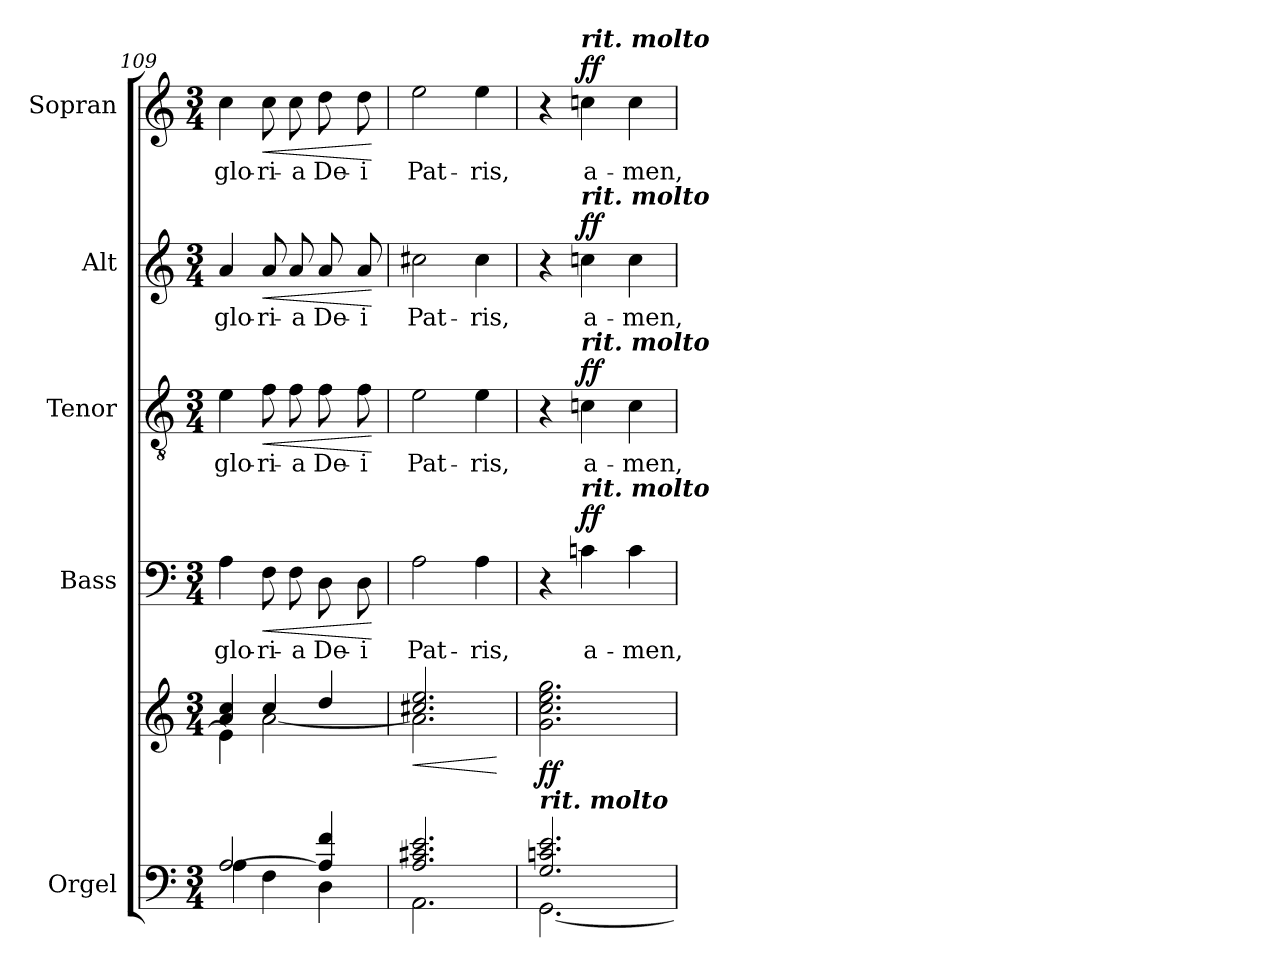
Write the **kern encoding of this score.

**kern	**kern	**dynam	**kern	**text	**dynam	**kern	**text	**dynam	**kern	**text	**dynam	**kern	**text	**dynam
*part5	*part5	*part5	*part4	*part4	*part4	*part3	*part3	*part3	*part2	*part2	*part2	*part1	*part1	*part1
*staff6	*staff5	*staff5/6	*staff4	*staff4	*staff4	*staff3	*staff3	*staff3	*staff2	*staff2	*staff2	*staff1	*staff1	*staff1
*I"Orgel	*	*	*I"Bass	*	*	*I"Tenor	*	*	*I"Alt	*	*	*I"Sopran	*	*
*I'Org.	*	*	*I'B.	*	*	*I'T.	*	*	*I'A.	*	*	*I'S.	*	*
*clefF4	*clefG2	*	*clefF4	*	*	*clefGv2	*	*	*clefG2	*	*	*clefG2	*	*
*k[]	*k[]	*	*k[]	*	*	*k[]	*	*	*k[]	*	*	*k[]	*	*
*C:	*C:	*	*C:	*	*	*C:	*	*	*C:	*	*	*C:	*	*
*M3/4	*M3/4	*	*M3/4	*	*	*M3/4	*	*	*M3/4	*	*	*M3/4	*	*
=109	=109	=109	=109	=109	=109	=109	=109	=109	=109	=109	=109	=109	=109	=109
*^	*^	*	*	*	*	*	*	*	*	*	*	*	*	*
!	!	!	!	!	!	!LO:LY:b	!	!	!LO:LY:b	!	!	!LO:LY:b	!	!	!LO:LY:b	!
[>2A/	4A\	4a/ 4cc/	4e\]	.	4A\	glo-	.	4e\	glo-	.	4a/	glo-	.	4cc\	glo-	.
!	!	!	!	!	!	!LO:LY:b	!LO:HP:b	!	!LO:LY:b	!LO:HP:b	!	!LO:LY:b	!LO:HP:b	!	!LO:LY:b	!LO:HP:b
.	4F\	4cc/	[<2a\	.	8F\	-ri-	<	8f\	-ri-	<	8a/	-ri-	<	8cc\	-ri-	<
!	!	!	!	!	!	!LO:LY:b	!	!	!LO:LY:b	!	!	!LO:LY:b	!	!	!LO:LY:b	!
.	.	.	.	.	8F\	-a	.	8f\	-a	.	8a/	-a	.	8cc\	-a	.
!	!	!	!	!	!	!LO:LY:b	!	!	!LO:LY:b	!	!	!LO:LY:b	!	!	!LO:LY:b	!
4A/] 4f/	4D\	4dd/	.	.	8D\	De-	.	8f\	De-	.	8a/	De-	.	8dd\	De-	.
!	!	!	!	!	!	!LO:LY:b	!	!	!LO:LY:b	!	!	!LO:LY:b	!	!	!LO:LY:b	!
.	.	.	.	.	8D\	-i	.	8f\	-i	.	8a/	-i	.	8dd\	-i	.
*v	*v	*	*	*	*	*	*	*	*	*	*	*	*	*	*	*
*	*v	*v	*	*	*	*	*	*	*	*	*	*	*	*	*
.	.	.	.	.	[	.	.	[	.	.	[	.	.	[
=110	=110	=110	=110	=110	=110	=110	=110	=110	=110	=110	=110	=110	=110	=110
*^	*	*	*	*	*	*	*	*	*	*	*	*	*	*
!	!	!	!LO:HP:b	!	!LO:LY:b	!	!	!LO:LY:b	!	!	!LO:LY:b	!	!	!LO:LY:b	!
*	*	*^	*	*	*	*	*	*	*	*	*	*	*	*	*
2.A/ 2.c#X/ 2.e/	2.AA\	2.cc#X/ 2.ee/	2.a\]	<	2A\	Pat-	.	2e\	Pat-	.	2cc#X\	Pat-	.	2ee\	Pat-	.
!	!	!	!	!	!	!LO:LY:b	!	!	!LO:LY:b	!	!	!LO:LY:b	!	!	!LO:LY:b	!
.	.	.	.	.	4A\	-ris,	.	4e\	-ris,	.	4cc#\	-ris,	.	4ee\	-ris,	.
*v	*v	*	*	*	*	*	*	*	*	*	*	*	*	*	*	*
*	*v	*v	*	*	*	*	*	*	*	*	*	*	*	*	*
.	.	[	.	.	.	.	.	.	.	.	.	.	.	.
=111	=111	=111	=111	=111	=111	=111	=111	=111	=111	=111	=111	=111	=111	=111
*^	*	*	*	*	*	*	*	*	*	*	*	*	*	*
!	!	!LO:TX:b:Bi:t=rit. molto	!	!	!	!	!	!	!	!	!	!	!	!	!
!	!	!	!LO:DY:b	!	!	!	!	!	!	!	!	!	!	!	!
2.G/ 2.cn/ 2.e/	[<2.GG\	2.g\ 2.cc\ 2.ee\ 2.gg\	ff	4r	.	.	4r	.	.	4r	.	.	4r	.	.
!	!	!	!	!	!	!	!	!	!	!	!	!	!LO:TX:a:Bi:t=rit. molto	!	!
!	!	!	!	!	!	!	!	!	!	!LO:TX:a:Bi:t=rit. molto	!	!	!	!	!
!	!	!	!	!	!	!	!LO:TX:a:Bi:t=rit. molto	!	!	!	!	!	!	!	!
!	!	!	!	!LO:TX:a:Bi:t=rit. molto	!	!	!	!	!	!	!	!	!	!	!
!	!	!	!	!	!LO:LY:b	!LO:DY:a	!	!LO:LY:b	!LO:DY:a	!	!LO:LY:b	!LO:DY:a	!	!LO:LY:b	!LO:DY:a
.	.	.	.	4cn\	a-	ff	4cn\	a-	ff	4ccn\	a-	ff	4ccn\	a-	ff
!	!	!	!	!	!LO:LY:b	!	!	!LO:LY:b	!	!	!LO:LY:b	!	!	!LO:LY:b	!
.	.	.	.	4c\	-men,	.	4c\	-men,	.	4cc\	-men,	.	4cc\	-men,	.
*v	*v	*	*	*	*	*	*	*	*	*	*	*	*	*	*
=	=	=	=	=	=	=	=	=	=	=	=	=	=	=
*-	*-	*-	*-	*-	*-	*-	*-	*-	*-	*-	*-	*-	*-	*-
